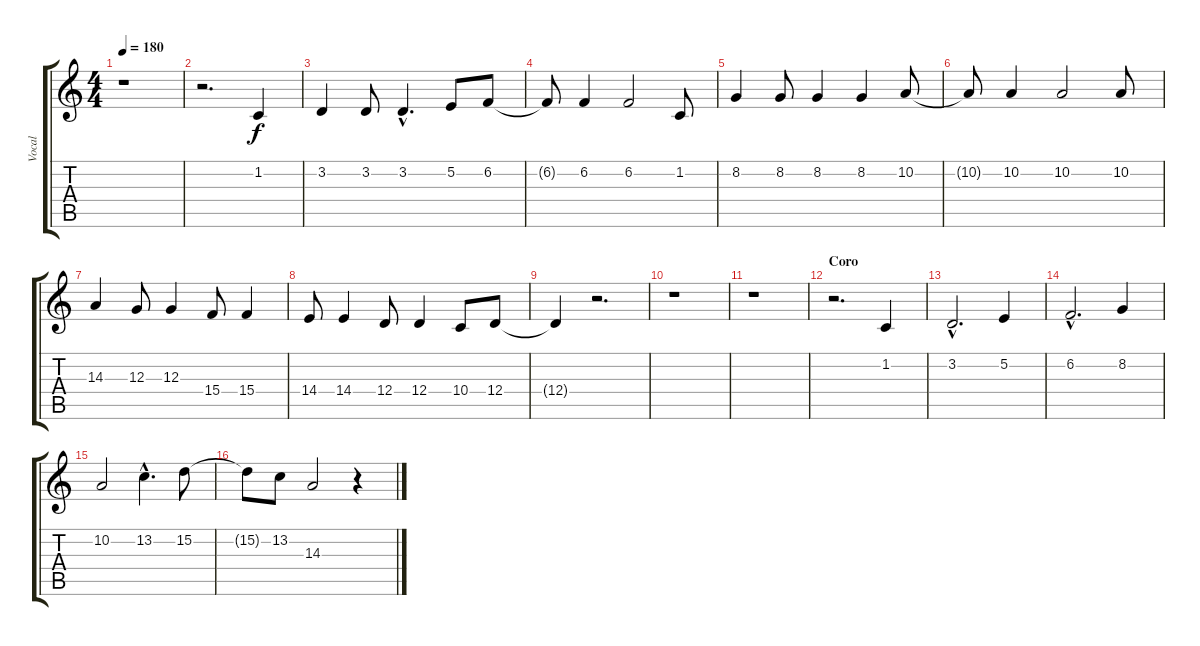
\track ("Vocal" "Vocal") {instrument viola}
\staff {score tabs}
\tuning (E4 B3 G3 D3 A2 E2) {hide}
\ts (4 4)
\tempo 180
\clef g2
\ks c
r.1{dy f} |
r.2{d} 1.2.4 |
3.2.4 3.2.8 3.2{hac}.4{d} 5.2.8 6.2.8 |
6.2{t}.8 6.2.4 6.2.2 1.2.8 |
8.2.4 8.2.8 8.2.4 8.2.4 10.2.8 |
10.2{t}.8 10.2.4 10.2.2 10.2.8 |
14.3.4 12.3.8 12.3.4 15.4.8 15.4.4 |
14.4.8 14.4.4 12.4.8 12.4.4 10.4.8 12.4.8 |
12.4{t}.4 r.2{d} |
r.1 |
r.1 |
\section ("" "Coro")
r.2{d} 1.2.4 |
3.2{hac}.2{d} 5.2.4 |
6.2{hac}.2{d} 8.2.4 |
10.2.2 13.2{hac}.4{d} 15.2.8 |
15.2{t}.8 13.2.8 14.3.2 r.4
